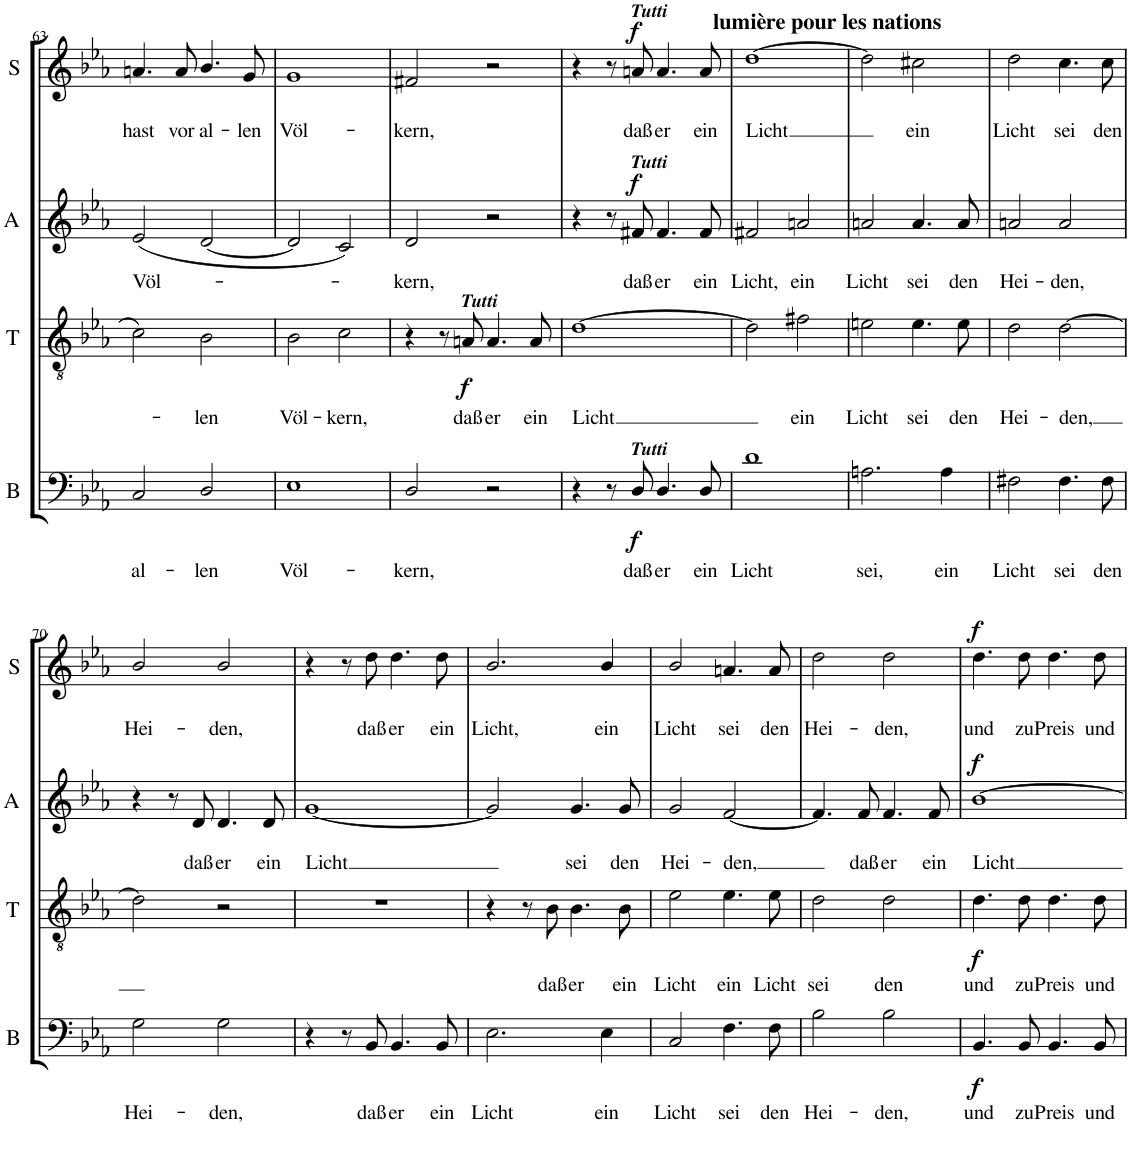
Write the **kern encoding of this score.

**kern	**text	**dynam	**kern	**text	**text	**dynam	**kern	**text	**text	**dynam	**kern	**text	**text	**dynam
*part4	*part4	*part4	*part3	*part3	*part3	*part3	*part2	*part2	*part2	*part2	*part1	*part1	*part1	*part1
*staff4	*staff4	*staff4	*staff3	*staff3	*staff3	*staff3	*staff2	*staff2	*staff2	*staff2	*staff1	*staff1	*staff1	*staff1
*I"Bass	*	*	*I"Tenor	*	*	*	*I"Alto	*	*	*	*I"Soprano	*	*	*
*I'B	*	*	*I'T	*	*	*	*I'A	*	*	*	*I'S	*	*	*
!!LO:PB:g=z
*clefF4	*	*	*clefGv2	*	*	*	*clefG2	*	*	*	*clefG2	*	*	*
*k[b-e-a-]	*	*	*k[b-e-a-]	*	*	*	*k[b-e-a-]	*	*	*	*k[b-e-a-]	*	*	*
*E-:	*	*	*E-:	*	*	*	*E-:	*	*	*	*E-:	*	*	*
*M2/2	*	*	*M2/2	*	*	*	*M2/2	*	*	*	*M2/2	*	*	*
=63	=63	=63	=63	=63	=63	=63	=63	=63	=63	=63	=63	=63	=63	=63
!	!LO:LY:b	!	!	!	!	!	!	!	!LO:LY:b	!	!	!	!LO:LY:b	!
2C/	al-	.	2c\	.	.	.	(<2e-/	.	Völ-	.	4.an/	.	hast	.
!	!	!	!	!	!	!	!	!	!	!	!	!	!LO:LY:b	!
.	.	.	.	.	.	.	.	.	.	.	8a/	.	vor	.
!	!LO:LY:b	!	!	!	!LO:LY:b	!	!	!	!	!	!	!	!LO:LY:b	!
2D/	-len	.	2B-\	.	-len	.	[2d/	.	.	.	4.b-/	.	al-	.
!	!	!	!	!	!	!	!	!	!	!	!	!	!LO:LY:b	!
.	.	.	.	.	.	.	.	.	.	.	8g/	.	-len	.
=64	=64	=64	=64	=64	=64	=64	=64	=64	=64	=64	=64	=64	=64	=64
!	!LO:LY:b	!	!	!	!LO:LY:b	!	!	!	!	!	!	!	!LO:LY:b	!
1E-	Völ-	.	2B-\	.	Völ-	.	2d/]	.	.	.	1g	.	Völ-	.
!	!	!	!	!	!LO:LY:b	!	!	!	!	!	!	!	!	!
.	.	.	2c\	.	-kern,	.	2c/)	.	.	.	.	.	.	.
=65	=65	=65	=65	=65	=65	=65	=65	=65	=65	=65	=65	=65	=65	=65
!	!LO:LY:b	!	!	!	!	!	!	!	!LO:LY:b	!	!	!	!LO:LY:b	!
2D/	-kern,	.	4r	.	.	.	2d/	.	-kern,	.	2f#X/	.	-kern,	.
.	.	.	8r	.	.	.	.	.	.	.	.	.	.	.
!	!	!	!LO:TX:a:Bi:t=Tutti	!	!	!	!	!	!	!	!	!	!	!
!	!	!	!	!	!LO:LY:b	!LO:DY:b	!	!	!	!	!	!	!	!
.	.	.	8An/	.	daß	f	.	.	.	.	.	.	.	.
!	!	!	!	!	!LO:LY:b	!	!	!	!	!	!	!	!	!
2r	.	.	4.A/	.	er	.	2r	.	.	.	2r	.	.	.
!	!	!	!	!	!LO:LY:b	!	!	!	!	!	!	!	!	!
.	.	.	8A/	.	ein	.	.	.	.	.	.	.	.	.
=66	=66	=66	=66	=66	=66	=66	=66	=66	=66	=66	=66	=66	=66	=66
!	!	!	!	!	!LO:LY:b	!	!	!	!	!	!	!	!	!
4r	.	.	[1d	.	Licht	.	4r	.	.	.	4r	.	.	.
8r	.	.	.	.	.	.	8r	.	.	.	8r	.	.	.
!	!	!	!	!	!	!	!	!	!	!	!LO:TX:a:Bi:t=Tutti	!	!	!
!	!	!	!	!	!	!	!LO:TX:a:Bi:t=Tutti	!	!	!	!	!	!	!
!LO:TX:a:Bi:t=Tutti	!	!	!	!	!	!	!	!	!	!	!	!	!	!
!	!LO:LY:b	!LO:DY:b	!	!	!	!	!	!	!LO:LY:b	!LO:DY:a	!	!	!LO:LY:b	!LO:DY:a
8D/	daß	f	.	.	.	.	8f#X/	.	daß	f	8an/	.	daß	f
!	!LO:LY:b	!	!	!	!	!	!	!	!LO:LY:b	!	!	!	!LO:LY:b	!
4.D/	er	.	.	.	.	.	4.f#/	.	er	.	4.a/	.	er	.
!	!LO:LY:b	!	!	!	!	!	!	!	!LO:LY:b	!	!	!	!LO:LY:b	!
8D/	ein	.	.	.	.	.	8f#/	.	ein	.	8a/	.	ein	.
=67	=67	=67	=67	=67	=67	=67	=67	=67	=67	=67	=67	=67	=67	=67
!	!	!	!	!	!	!	!	!	!	!	!LO:TX:a:B:t=lumière pour les nations	!	!	!
!	!LO:LY:b	!	!	!	!	!	!	!	!LO:LY:b	!	!	!	!LO:LY:b	!
1d	Licht	.	2d\]	.	.	.	2f#X/	.	Licht,	.	[1dd	.	Licht	.
!	!	!	!	!	!LO:LY:b	!	!	!	!LO:LY:b	!	!	!	!	!
.	.	.	2f#X\	.	ein	.	2an/	.	ein	.	.	.	.	.
=68	=68	=68	=68	=68	=68	=68	=68	=68	=68	=68	=68	=68	=68	=68
!	!LO:LY:b	!	!	!	!LO:LY:b	!	!	!	!LO:LY:b	!	!	!	!	!
2.An\	sei,	.	2en\	.	Licht	.	2an/	.	Licht	.	2dd\]	.	.	.
!	!	!	!	!	!LO:LY:b	!	!	!	!LO:LY:b	!	!	!	!LO:LY:b	!
.	.	.	4.e\	.	sei	.	4.a/	.	sei	.	2cc#X\	.	ein	.
!	!LO:LY:b	!	!	!	!	!	!	!	!	!	!	!	!	!
4A\	ein	.	.	.	.	.	.	.	.	.	.	.	.	.
!	!	!	!	!	!LO:LY:b	!	!	!	!LO:LY:b	!	!	!	!	!
.	.	.	8e\	.	den	.	8a/	.	den	.	.	.	.	.
=69	=69	=69	=69	=69	=69	=69	=69	=69	=69	=69	=69	=69	=69	=69
!	!LO:LY:b	!	!	!	!LO:LY:b	!	!	!	!LO:LY:b	!	!	!	!LO:LY:b	!
2F#X\	Licht	.	2d\	.	Hei-	.	2an/	.	Hei-	.	2dd\	.	Licht	.
!	!LO:LY:b	!	!	!	!LO:LY:b	!	!	!	!LO:LY:b	!	!	!	!LO:LY:b	!
4.F#\	sei	.	[2d\	.	-den,	.	2a/	.	-den,	.	4.cc\	.	sei	.
!	!LO:LY:b	!	!	!	!	!	!	!	!	!	!	!	!LO:LY:b	!
8F#\	den	.	.	.	.	.	.	.	.	.	8cc\	.	den	.
!!LO:LB:g=z
=70	=70	=70	=70	=70	=70	=70	=70	=70	=70	=70	=70	=70	=70	=70
!	!LO:LY:b	!	!	!	!	!	!	!	!	!	!	!	!LO:LY:b	!
2G\	Hei-	.	2d\]	.	.	.	4r	.	.	.	2b-/	.	Hei-	.
.	.	.	.	.	.	.	8r	.	.	.	.	.	.	.
!	!	!	!	!	!	!	!	!	!LO:LY:b	!	!	!	!	!
.	.	.	.	.	.	.	8d/	.	daß	.	.	.	.	.
!	!LO:LY:b	!	!	!	!	!	!	!	!LO:LY:b	!	!	!	!LO:LY:b	!
2G\	-den,	.	2r	.	.	.	4.d/	.	er	.	2b-/	.	-den,	.
!	!	!	!	!	!	!	!	!	!LO:LY:b	!	!	!	!	!
.	.	.	.	.	.	.	8d/	.	ein	.	.	.	.	.
=71	=71	=71	=71	=71	=71	=71	=71	=71	=71	=71	=71	=71	=71	=71
!	!	!	!	!	!	!	!	!	!LO:LY:b	!	!	!	!	!
4r	.	.	1r	.	.	.	[1g	.	Licht	.	4r	.	.	.
8r	.	.	.	.	.	.	.	.	.	.	8r	.	.	.
!	!LO:LY:b	!	!	!	!	!	!	!	!	!	!	!	!LO:LY:b	!
8BB-/	daß	.	.	.	.	.	.	.	.	.	8dd\	.	daß	.
!	!LO:LY:b	!	!	!	!	!	!	!	!	!	!	!	!LO:LY:b	!
4.BB-/	er	.	.	.	.	.	.	.	.	.	4.dd\	.	er	.
!	!LO:LY:b	!	!	!	!	!	!	!	!	!	!	!	!LO:LY:b	!
8BB-/	ein	.	.	.	.	.	.	.	.	.	8dd\	.	ein	.
=72	=72	=72	=72	=72	=72	=72	=72	=72	=72	=72	=72	=72	=72	=72
!	!LO:LY:b	!	!	!	!	!	!	!	!	!	!	!	!LO:LY:b	!
2.E-\	Licht	.	4r	.	.	.	2g/]	.	.	.	2.b-/	.	Licht,	.
.	.	.	8r	.	.	.	.	.	.	.	.	.	.	.
!	!	!	!	!	!LO:LY:b	!	!	!	!	!	!	!	!	!
.	.	.	8B-\	.	daß	.	.	.	.	.	.	.	.	.
!	!	!	!	!	!LO:LY:b	!	!	!	!LO:LY:b	!	!	!	!	!
.	.	.	4.B-\	.	er	.	4.g/	.	sei	.	.	.	.	.
!	!LO:LY:b	!	!	!	!	!	!	!	!	!	!	!	!LO:LY:b	!
4E-\	ein	.	.	.	.	.	.	.	.	.	4b-/	.	ein	.
!	!	!	!	!	!LO:LY:b	!	!	!	!LO:LY:b	!	!	!	!	!
.	.	.	8B-\	.	ein	.	8g/	.	den	.	.	.	.	.
=73	=73	=73	=73	=73	=73	=73	=73	=73	=73	=73	=73	=73	=73	=73
!	!LO:LY:b	!	!	!	!LO:LY:b	!	!	!	!LO:LY:b	!	!	!	!LO:LY:b	!
2C/	Licht	.	2e-\	.	Licht	.	2g/	.	Hei-	.	2b-/	.	Licht	.
!	!LO:LY:b	!	!	!	!LO:LY:b	!	!	!	!LO:LY:b	!	!	!	!LO:LY:b	!
4.F\	sei	.	4.e-\	.	ein	.	[2f/	.	-den,	.	4.an/	.	sei	.
!	!LO:LY:b	!	!	!	!LO:LY:b	!	!	!	!	!	!	!	!LO:LY:b	!
8F\	den	.	8e-\	.	Licht	.	.	.	.	.	8a/	.	den	.
=74	=74	=74	=74	=74	=74	=74	=74	=74	=74	=74	=74	=74	=74	=74
!	!LO:LY:b	!	!	!	!LO:LY:b	!	!	!	!	!	!	!	!LO:LY:b	!
2B-\	Hei-	.	2d\	.	sei	.	4.f/]	.	.	.	2dd\	.	Hei-	.
!	!	!	!	!	!	!	!	!	!LO:LY:b	!	!	!	!	!
.	.	.	.	.	.	.	8f/	.	daß	.	.	.	.	.
!	!LO:LY:b	!	!	!	!LO:LY:b	!	!	!	!LO:LY:b	!	!	!	!LO:LY:b	!
2B-\	-den,	.	2d\	.	den	.	4.f/	.	er	.	2dd\	.	-den,	.
!	!	!	!	!	!	!	!	!	!LO:LY:b	!	!	!	!	!
.	.	.	.	.	.	.	8f/	.	ein	.	.	.	.	.
=75	=75	=75	=75	=75	=75	=75	=75	=75	=75	=75	=75	=75	=75	=75
!	!LO:LY:b	!LO:DY:b	!	!	!LO:LY:b	!LO:DY:b	!	!	!LO:LY:b	!LO:DY:a	!	!	!LO:LY:b	!LO:DY:a
4.BB-/	und	f	4.d\	.	und	f	[1b-	.	Licht	f	4.dd\	.	und	f
!	!LO:LY:b	!	!	!	!LO:LY:b	!	!	!	!	!	!	!	!LO:LY:b	!
8BB-/	zu	.	8d\	.	zu	.	.	.	.	.	8dd\	.	zu	.
!	!LO:LY:b	!	!	!	!LO:LY:b	!	!	!	!	!	!	!	!LO:LY:b	!
4.BB-/	Preis	.	4.d\	.	Preis	.	.	.	.	.	4.dd\	.	Preis	.
!	!LO:LY:b	!	!	!	!LO:LY:b	!	!	!	!	!	!	!	!LO:LY:b	!
8BB-/	und	.	8d\	.	und	.	.	.	.	.	8dd\	.	und	.
=	=	=	=	=	=	=	=	=	=	=	=	=	=	=
*-	*-	*-	*-	*-	*-	*-	*-	*-	*-	*-	*-	*-	*-	*-
